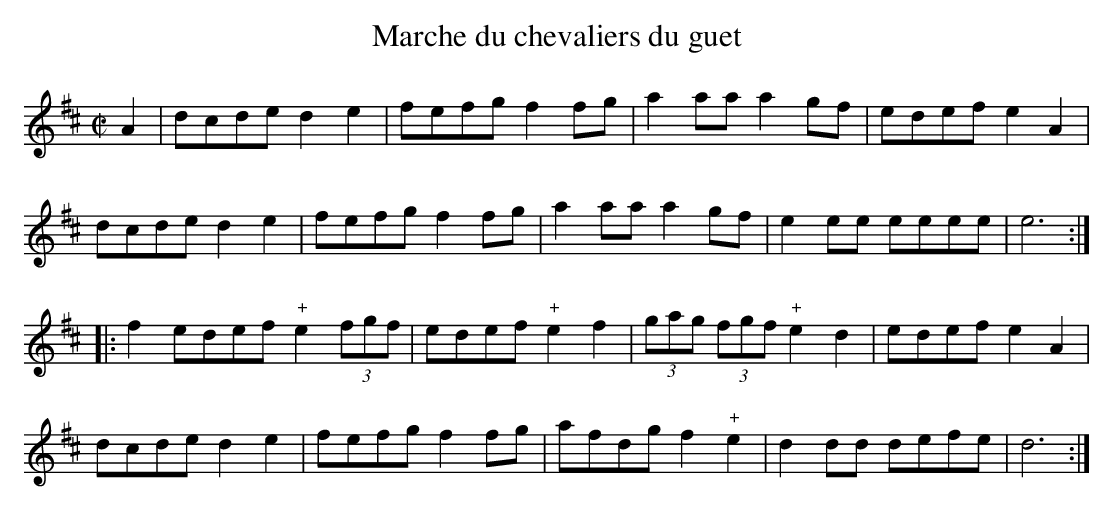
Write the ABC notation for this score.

X:1
T:Marche du chevaliers du guet
K:Dmaj
M:C|
L:1/8
A2|dcde d2 e2|fefg f2 fg|a2 aa a2 gf|edef e2 A2|
dcde d2 e2|fefg f2 fg|a2 aa a2 gf|e2 ee eeee|e6:|
|:f2 edef "+"e2 (3fgf|edef "+"e2 f2|(3gag (3fgf "+"e2 d2|edef e2 A2|
dcde d2 e2|fefg f2 fg|afdg f2 "+"e2|d2 dd defe|d6:|]
